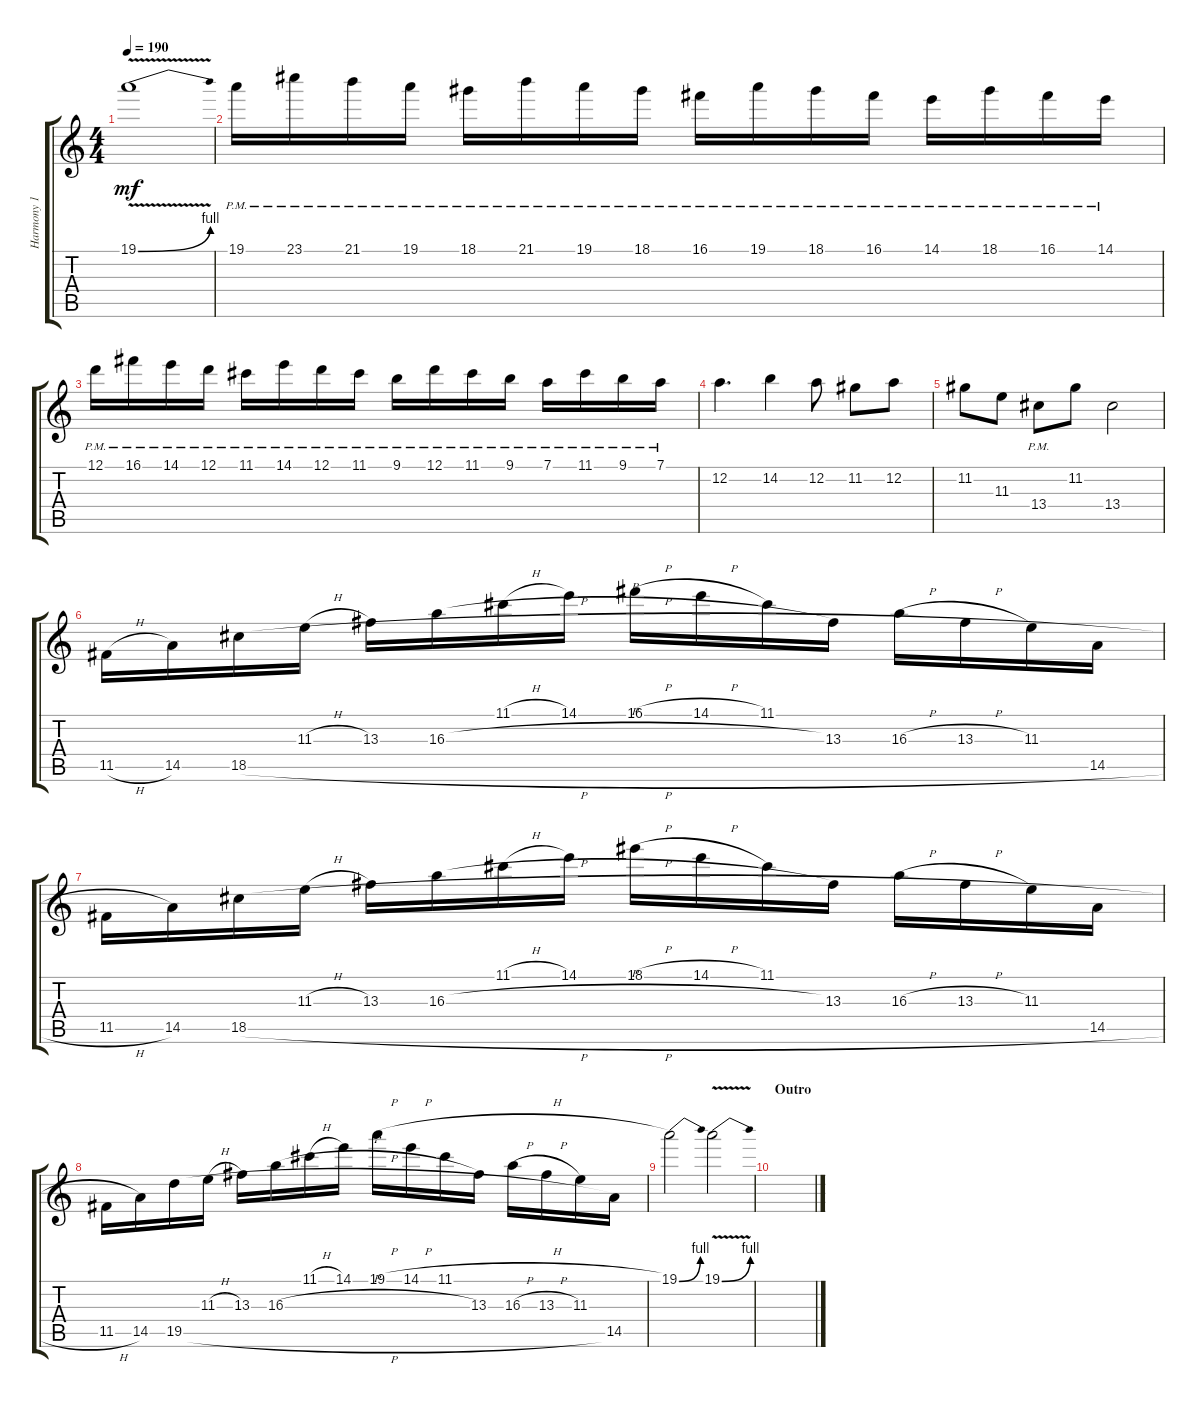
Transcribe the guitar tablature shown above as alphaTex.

\track ("Harmony 1" "Harmony 1") {instrument distortionguitar}
\staff {score tabs}
\tuning (D4 A3 F3 C3 G2 C2) {hide}
\ts (4 4)
\tempo 190
\clef g2
\ks aminor
19.1{be (bend 0 0 60 4) v}.1{dy mf} |
19.1{pm}.16 23.1{pm}.16 21.1{pm}.16 19.1{pm}.16 18.1{pm}.16 21.1{pm}.16 19.1{pm}.16 18.1{pm}.16 16.1{pm}.16 19.1{pm}.16 18.1{pm}.16 16.1{pm}.16 14.1{pm}.16 18.1{pm}.16 16.1{pm}.16 14.1{pm}.16 |
12.1{pm}.16 16.1{pm}.16 14.1{pm}.16 12.1{pm}.16 11.1{pm}.16 14.1{pm}.16 12.1{pm}.16 11.1{pm}.16 9.1{pm}.16 12.1{pm}.16 11.1{pm}.16 9.1{pm}.16 7.1{pm}.16 11.1{pm}.16 9.1{pm}.16 7.1{pm}.16 |
12.2.4{d} 14.2.4 12.2.8 11.2.8 12.2.8 |
11.2.8 11.3.8 13.4{pm}.8 11.2.8 13.4.2 |
11.5{h}.16 14.5.16 18.5{h}.16 11.3{h}.16 13.3.16 16.3{h}.16 11.1{h}.16 14.1.16 16.1{h}.16 14.1{h}.16 11.1.16 13.3.16 16.3{h}.16 13.3{h}.16 11.3.16 14.5{h}.16 |
11.5{h}.16 14.5.16 18.5{h}.16 11.3{h}.16 13.3.16 16.3{h}.16 11.1{h}.16 14.1.16 18.1{h}.16 14.1{h}.16 11.1.16 13.3.16 16.3{h}.16 13.3{h}.16 11.3.16 14.5{h}.16 |
11.5{h}.16 14.5.16 19.5{h}.16 11.3{h}.16 13.3.16 16.3{h}.16 11.1{h}.16 14.1.16 19.1{h}.16 14.1{h}.16 11.1{h}.16 13.3.16 16.3{h}.16 13.3{h}.16 11.3.16 14.5.16 |
19.1{be (bend 0 0 60 4)}.2 19.1{be (bend 0 0 60 4) v}.2 |
\section ("" "Outro")
